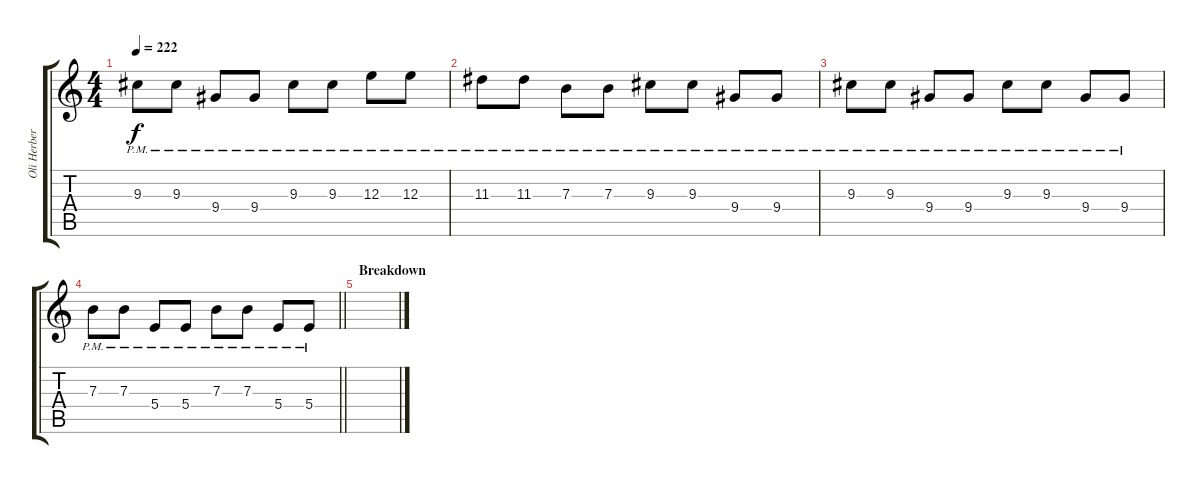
\track ("Oli Herbert (Lead)" "Oli Herber") {instrument distortionguitar}
\staff {score tabs}
\tuning (Db4 Ab3 E3 B2 Gb2 Db2) {hide}
\ts (4 4)
\tempo 222
\clef g2
\ks c
9.3{pm}.8{dy f} 9.3{pm}.8 9.4{pm}.8 9.4{pm}.8 9.3{pm}.8 9.3{pm}.8 12.3{pm}.8 12.3{pm}.8 |
11.3{pm}.8 11.3{pm}.8 7.3{pm}.8 7.3{pm}.8 9.3{pm}.8 9.3{pm}.8 9.4{pm}.8 9.4{pm}.8 |
9.3{pm}.8 9.3{pm}.8 9.4{pm}.8 9.4{pm}.8 9.3{pm}.8 9.3{pm}.8 9.4{pm}.8 9.4{pm}.8 |
\barLineRight lightlight
7.3{pm}.8 7.3{pm}.8 5.4{pm}.8 5.4{pm}.8 7.3{pm}.8 7.3{pm}.8 5.4{pm}.8 5.4{pm}.8 |
\section ("" "Breakdown")
